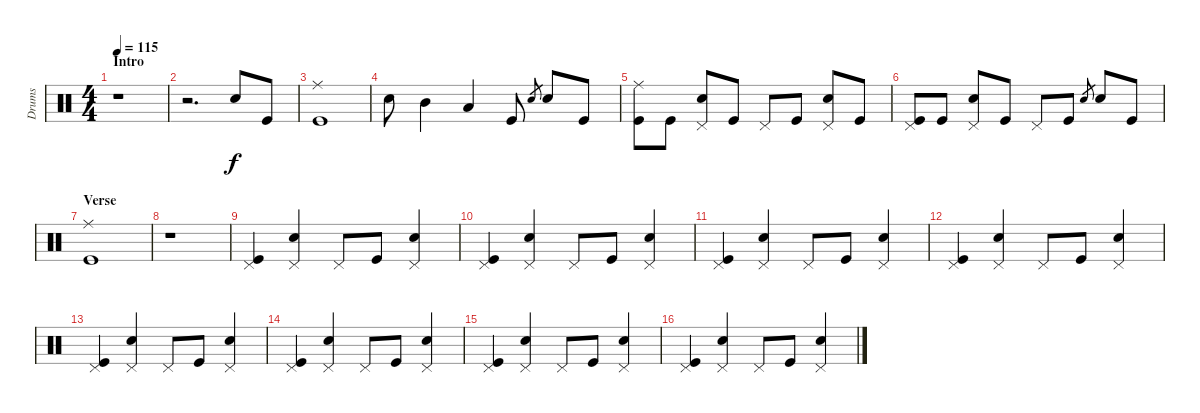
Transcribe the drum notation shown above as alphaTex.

\track ("Drums" "Drums") {instrument percussion}
\staff {score}
\articulation defaults
\ts (4 4)
\section ("" "Intro")
\tempo 115
\clef neutral
\ks c
r.1{dy f} |
r.2{d} "Electric Snare (hit)".8 "Kick (hit)".8 |
("Ride (middle)" "Kick (hit)").1 |
"Electric Snare (hit)".8 "Mid Tom (hit)".4 "Low Tom (hit)".4 "Kick (hit)".8 "Electric Snare (hit)".8{gr} "Electric Snare (hit)".8 "Kick (hit)".8 |
("Ride (middle)" "Kick (hit)").8 "Kick (hit)".8 ("Pedal Hi-Hat (hit)" "Electric Snare (hit)").8 "Kick (hit)".8 "Pedal Hi-Hat (hit)".8 "Kick (hit)".8 ("Pedal Hi-Hat (hit)" "Electric Snare (hit)").8 "Kick (hit)".8 |
("Pedal Hi-Hat (hit)" "Kick (hit)").8 "Kick (hit)".8 ("Pedal Hi-Hat (hit)" "Electric Snare (hit)").8 "Kick (hit)".8 "Pedal Hi-Hat (hit)".8 "Kick (hit)".8 "Electric Snare (hit)".8{gr} "Electric Snare (hit)".8 "Kick (hit)".8 |
\section ("" "Verse")
("Ride (middle)" "Kick (hit)").1 |
r.1 |
("Pedal Hi-Hat (hit)" "Kick (hit)").4 ("Pedal Hi-Hat (hit)" "Electric Snare (hit)").4 "Pedal Hi-Hat (hit)".8 "Kick (hit)".8 ("Pedal Hi-Hat (hit)" "Electric Snare (hit)").4 |
("Pedal Hi-Hat (hit)" "Kick (hit)").4 ("Pedal Hi-Hat (hit)" "Electric Snare (hit)").4 "Pedal Hi-Hat (hit)".8 "Kick (hit)".8 ("Pedal Hi-Hat (hit)" "Electric Snare (hit)").4 |
("Pedal Hi-Hat (hit)" "Kick (hit)").4 ("Pedal Hi-Hat (hit)" "Electric Snare (hit)").4 "Pedal Hi-Hat (hit)".8 "Kick (hit)".8 ("Pedal Hi-Hat (hit)" "Electric Snare (hit)").4 |
("Pedal Hi-Hat (hit)" "Kick (hit)").4 ("Pedal Hi-Hat (hit)" "Electric Snare (hit)").4 "Pedal Hi-Hat (hit)".8 "Kick (hit)".8 ("Pedal Hi-Hat (hit)" "Electric Snare (hit)").4 |
("Pedal Hi-Hat (hit)" "Kick (hit)").4 ("Pedal Hi-Hat (hit)" "Electric Snare (hit)").4 "Pedal Hi-Hat (hit)".8 "Kick (hit)".8 ("Pedal Hi-Hat (hit)" "Electric Snare (hit)").4 |
("Pedal Hi-Hat (hit)" "Kick (hit)").4 ("Pedal Hi-Hat (hit)" "Electric Snare (hit)").4 "Pedal Hi-Hat (hit)".8 "Kick (hit)".8 ("Pedal Hi-Hat (hit)" "Electric Snare (hit)").4 |
("Pedal Hi-Hat (hit)" "Kick (hit)").4 ("Pedal Hi-Hat (hit)" "Electric Snare (hit)").4 "Pedal Hi-Hat (hit)".8 "Kick (hit)".8 ("Pedal Hi-Hat (hit)" "Electric Snare (hit)").4 |
("Pedal Hi-Hat (hit)" "Kick (hit)").4 ("Pedal Hi-Hat (hit)" "Electric Snare (hit)").4 "Pedal Hi-Hat (hit)".8 "Kick (hit)".8 ("Pedal Hi-Hat (hit)" "Electric Snare (hit)").4
